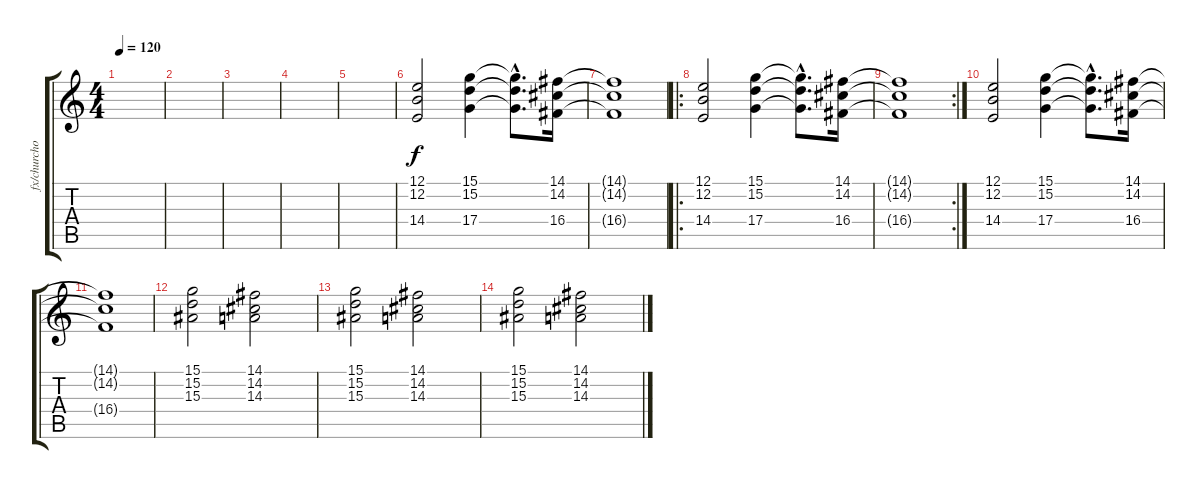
\track ("fx/churchorgan" "fx/churcho") {instrument tubularbells}
\staff {score tabs}
\tuning (E4 B3 G3 D3 A2 E2) {hide}
\ts (4 4)
\tempo 120
\clef g2
\ks c
|
|
|
|
|
(12.1 12.2 14.4).2 (15.1 15.2 17.4).4 (15.1{hac t} 15.2{hac t} 17.4{hac t}).8{d} (14.1 14.2 16.4).16 |
(14.1{t} 14.2{t} 16.4{t}).1 |
\ro
(12.1 12.2 14.4).2 (15.1 15.2 17.4).4 (15.1{hac t} 15.2{hac t} 17.4{hac t}).8{d} (14.1 14.2 16.4).16 |
\rc 2
(14.1{t} 14.2{t} 16.4{t}).1 |
(12.1 12.2 14.4).2 (15.1 15.2 17.4).4 (15.1{hac t} 15.2{hac t} 17.4{hac t}).8{d} (14.1 14.2 16.4).16 |
(14.1{t} 14.2{t} 16.4{t}).1 |
(15.1 15.2 15.3).2 (14.1 14.2 14.3).2 |
(15.1 15.2 15.3).2 (14.1 14.2 14.3).2 |
(15.1 15.2 15.3).2 (14.1 14.2 14.3).2
